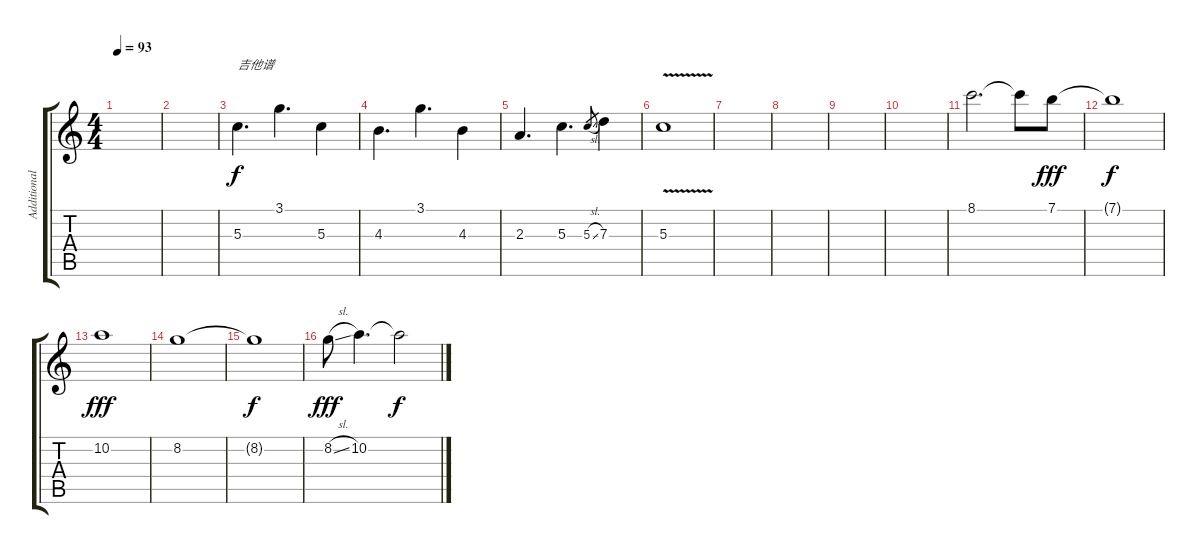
\track ("Additional Guitar" "Additional") {instrument overdrivenguitar}
\staff {score tabs}
\tuning (E4 B3 G3 D3 A2 E2) {hide}
\ts (4 4)
\tempo 93
\clef g2
\ks c
|
|
5.3.4{d txt "吉他谱" volume 16 balance 9 instrument electricguitarjazz} 3.1.4{d} 5.3.4 |
4.3.4{d} 3.1.4{d} 4.3.4 |
2.3.4{d} 5.3.4{d} 5.3{sl}.8{gr} 7.3.4 |
5.3{v}.1 |
|
|
|
|
8.1.2{d volume 11 instrument overdrivenguitar} 8.1{t}.8{dy f} 7.1.8{dy fff} |
7.1{t}.1{dy f} |
10.2.1{dy fff} |
8.2.1 |
8.2{t}.1{dy f} |
8.2{sl}.8{dy fff} 10.2.4{d} 10.2{t}.2{dy f}
